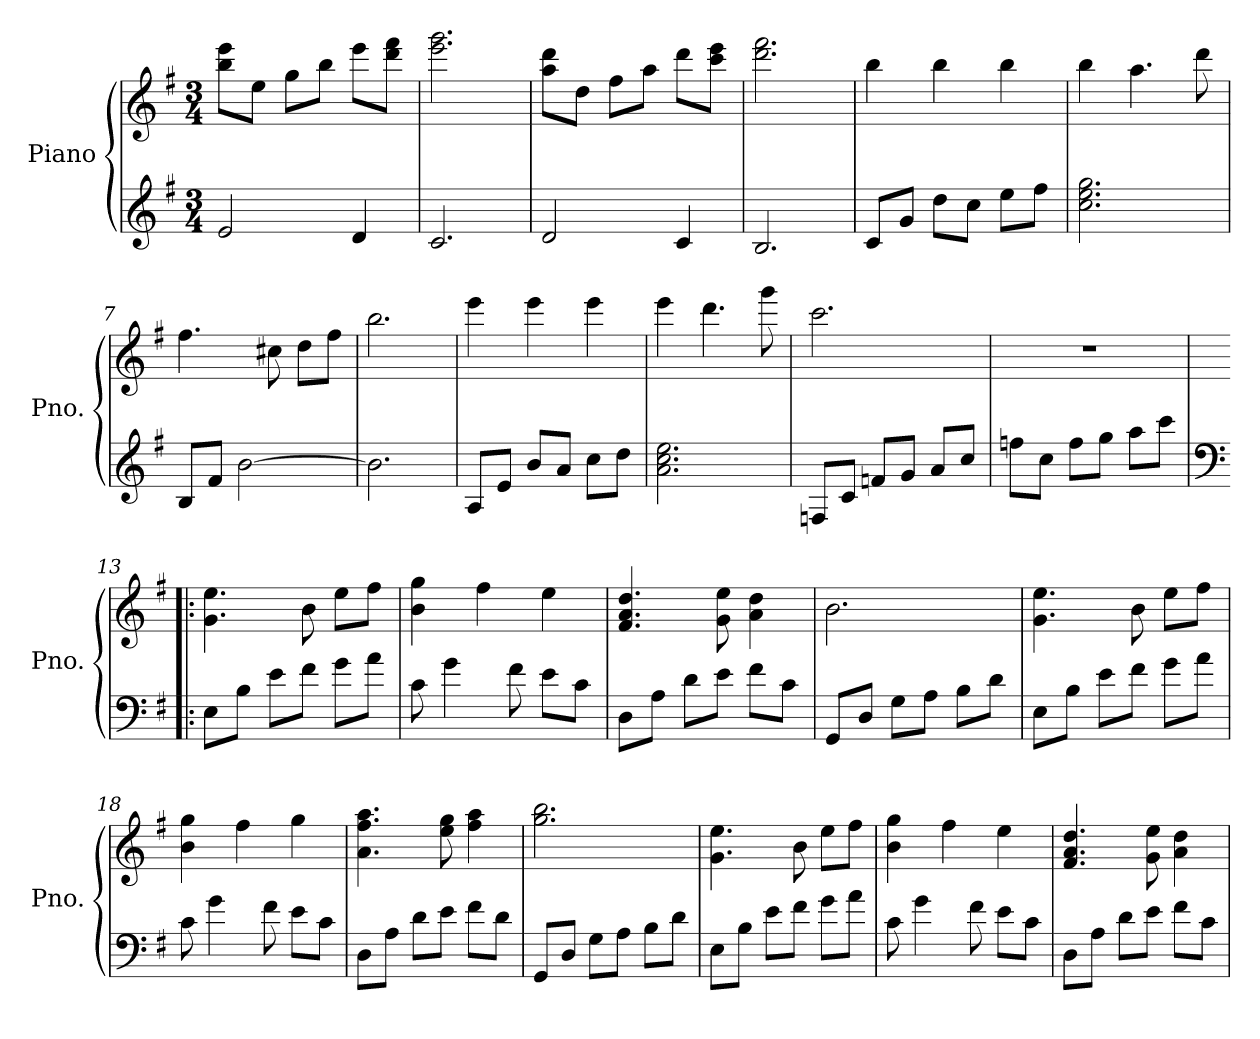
**kern	**kern
*part1	*part1
*staff2	*staff1
*I"Piano	*
*I'Pno.	*
*clefG2	*clefG2
*k[f#]	*k[f#]
*M3/4	*M3/4
*MM90	*MM90
=1	=1
2e/	8bb\ 8eee\L
.	8ee\J
.	8gg\L
.	8bb\J
4d/	8eee\L
.	8ddd\ 8fff#\J
=2	=2
2.c/	2.eee\ 2.ggg\
=3	=3
2d/	8aa\ 8ddd\L
.	8dd\J
.	8ff#\L
.	8aa\J
4c/	8ddd\L
.	8ccc\ 8eee\J
=4	=4
2.B/	2.ddd\ 2.fff#\
=5	=5
8c/L	4bb\
8g/J	.
8dd\L	4bb\
8cc\J	.
8ee\L	4bb\
8ff#\J	.
=6	=6
2.cc\ 2.ee\ 2.gg\	4bb\
.	4.aa\
.	8ddd\
=7	=7
8B/L	4.ff#\
8f#/J	.
[2b\	.
.	8cc#X\
.	8dd\L
.	8ff#\J
=8	=8
2.b\]	2.bb\
!!LO:LB:g=z
=9	=9
8A/L	4eee\
8e/J	.
8b/L	4eee\
8a/J	.
8cc\L	4eee\
8dd\J	.
=10	=10
2.a\ 2.cc\ 2.ee\	4eee\
.	4.ddd\
.	8ggg\
=11	=11
8Fn/L	2.ccc\
8c/J	.
8fn/L	.
8g/J	.
8a/L	.
8cc/J	.
=12	=12
8ffn\L	2.r
8cc\J	.
8ff\L	.
8gg\J	.
8aa\L	.
8ccc\J	.
=13!|:	=13!|:
*clefF4	*
8E\L	4.g\ 4.ee\
8B\J	.
8e\L	.
8f#\J	8b\
8g\L	8ee\L
8a\J	8ff#\J
=14	=14
8c\	4b\ 4gg\
4g\	.
.	4ff#\
8f#\	.
8e\L	4ee\
8c\J	.
!!LO:LB:g=z
=15	=15
8D\L	4.f#/ 4.a/ 4.dd/
8A\J	.
8d\L	.
8e\J	8g\ 8ee\
8f#\L	4a\ 4dd\
8c\J	.
=16	=16
8GG/L	2.b\
8D/J	.
8G\L	.
8A\J	.
8B\L	.
8d\J	.
=17	=17
8E\L	4.g\ 4.ee\
8B\J	.
8e\L	.
8f#\J	8b\
8g\L	8ee\L
8a\J	8ff#\J
=18	=18
8c\	4b\ 4gg\
4g\	.
.	4ff#\
8f#\	.
8e\L	4gg\
8c\J	.
=19	=19
8D\L	4.a\ 4.ff#\ 4.aa\
8A\J	.
8d\L	.
8e\J	8ee\ 8gg\
8f#\L	4ff#\ 4aa\
8d\J	.
=20	=20
8GG/L	2.gg\ 2.bb\
8D/J	.
8G\L	.
8A\J	.
8B\L	.
8d\J	.
!!LO:LB:g=z
=21	=21
8E\L	4.g\ 4.ee\
8B\J	.
8e\L	.
8f#\J	8b\
8g\L	8ee\L
8a\J	8ff#\J
=22	=22
8c\	4b\ 4gg\
4g\	.
.	4ff#\
8f#\	.
8e\L	4ee\
8c\J	.
=23	=23
8D\L	4.f#/ 4.a/ 4.dd/
8A\J	.
8d\L	.
8e\J	8g\ 8ee\
8f#\L	4a\ 4dd\
8c\J	.
=	=
*-	*-
